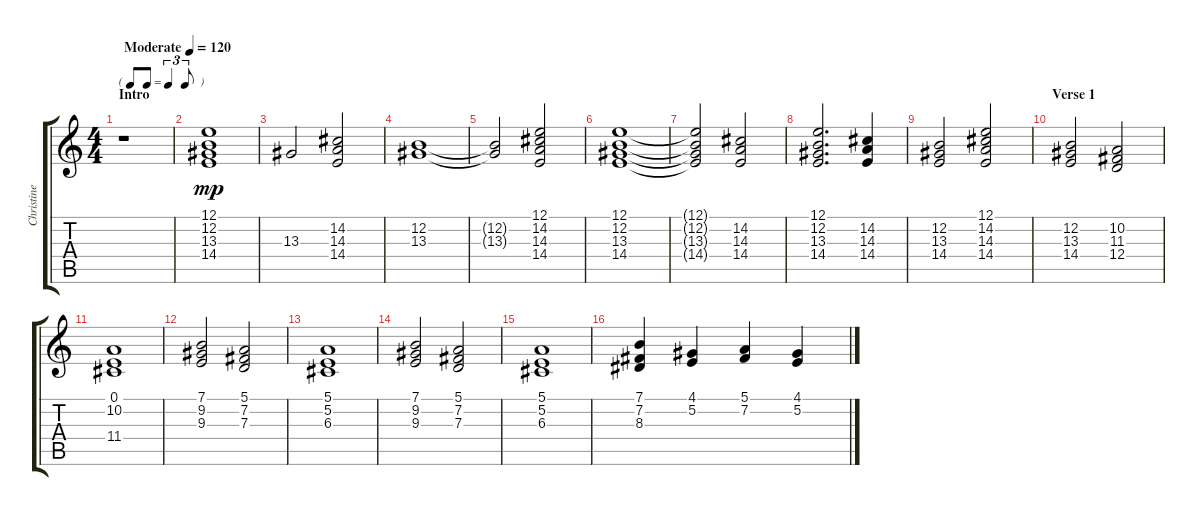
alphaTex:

\track ("Christine McVie - Vox Continental" "Christine ") {instrument drawbarorgan}
\staff {score tabs}
\tuning (E4 B3 G3 D3 A2 E2) {hide}
\ts (4 4)
\tf triplet8th
\section ("" "Intro")
\tempo (120 "Moderate")
\clef g2
\ks c
r.1{dy mp instrument drawbarorgan} |
(12.1 12.2 13.3 14.4).1 |
13.3.2 (14.2 14.3 14.4).2 |
(12.2 13.3).1 |
(12.2{t} 13.3{t}).2 (12.1 14.2 14.3 14.4).2 |
(12.1 12.2 13.3 14.4).1 |
(12.1{t} 12.2{t} 13.3{t} 14.4{t}).2 (14.2 14.3 14.4).2 |
(12.1 12.2 13.3 14.4).2{d} (14.2 14.3 14.4).4 |
(12.2 13.3 14.4).2 (12.1 14.2 14.3 14.4).2 |
\section ("" "Verse 1")
(12.2 13.3 14.4).2 (10.2 11.3 12.4).2 |
(0.1 10.2 11.4).1 |
(7.1 9.2 9.3).2 (5.1 7.2 7.3).2 |
(5.1 5.2 6.3).1 |
(7.1 9.2 9.3).2 (5.1 7.2 7.3).2 |
(5.1 5.2 6.3).1 |
(7.1 7.2 8.3).4 (4.1 5.2).4 (5.1 7.2).4 (4.1 5.2).4
